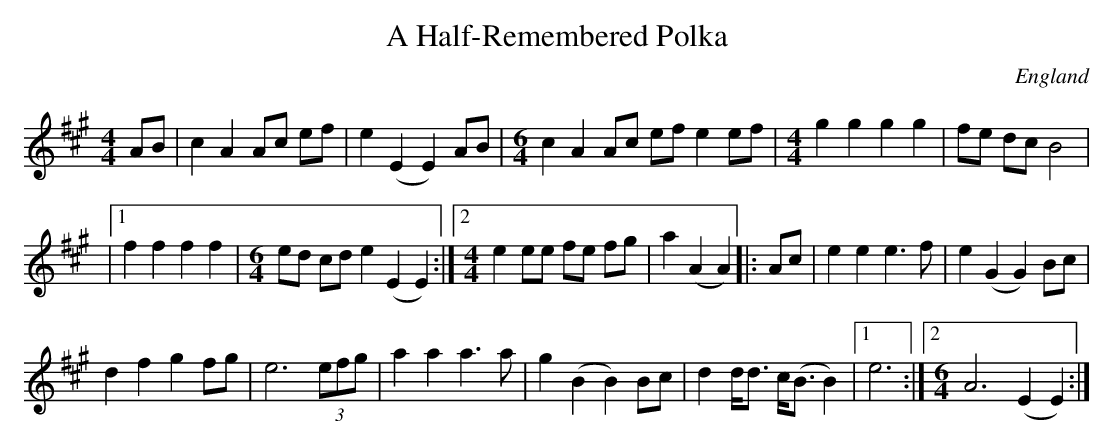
X:1
T:A Half-Remembered Polka
M:4/4
O:England
K:A
AB|\
c2A2 Ac ef|e2(E2 E2)AB|\
M:6/4
c2A2 Ac ef e2ef|\
M:4/4
g2g2 g2g2|fe dc B4|
|1 f2f2 f2f2|\
M:6/4
ed cd e2 (E2 E2) :|2\
M:4/4
e2 ee fe fg|!FINE!a2(A2 A2)\
|:Ac|\
e2e2 e3f|e2(G2 G2)Bc|
d2f2 g2fg|e6 (3efg|\
a2a2 a3a|g2(B2 B2)Bc|d2d<d c<(B B2)\
|1 e6 :|2\
M:6/4
A6(E2 E2):|
